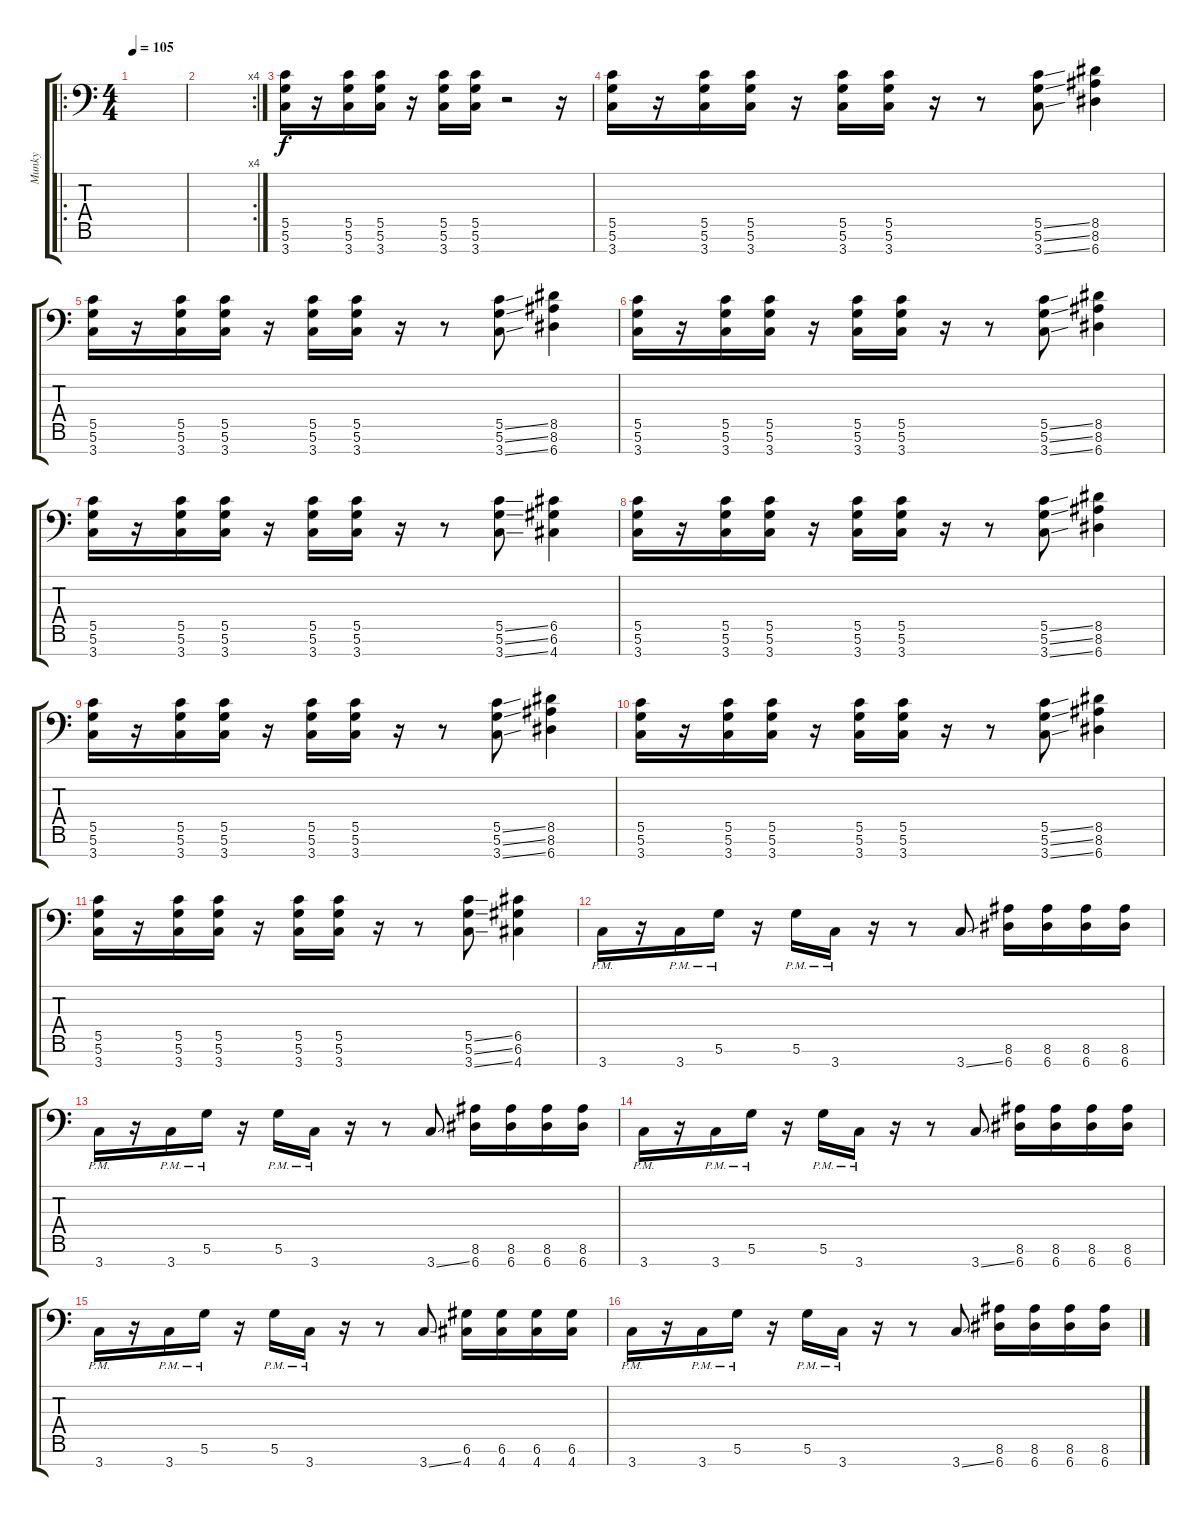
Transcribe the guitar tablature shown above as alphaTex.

\track ("Munky" "Munky") {instrument distortionguitar}
\staff {score tabs}
\tuning (D4 A3 F3 C3 G2 D2 A1) {hide}
\ro
\ts (4 4)
\tempo 105
\clef f4
\ks c
|
\rc 4
|
(5.5 5.6 3.7).16{instrument distortionguitar} r.16 (5.5 5.6 3.7).16 (5.5 5.6 3.7).16 r.16 (5.5 5.6 3.7).16 (5.5 5.6 3.7).16 r.2 r.16 |
(5.5 5.6 3.7).16{instrument distortionguitar} r.16 (5.5 5.6 3.7).16 (5.5 5.6 3.7).16 r.16 (5.5 5.6 3.7).16 (5.5 5.6 3.7).16 r.16 r.8 (5.5{ss} 5.6{ss} 3.7{ss}).8 (8.5 8.6 6.7).4 |
(5.5 5.6 3.7).16{instrument distortionguitar} r.16 (5.5 5.6 3.7).16 (5.5 5.6 3.7).16 r.16 (5.5 5.6 3.7).16 (5.5 5.6 3.7).16 r.16 r.8 (5.5{ss} 5.6{ss} 3.7{ss}).8 (8.5 8.6 6.7).4 |
(5.5 5.6 3.7).16{instrument distortionguitar} r.16 (5.5 5.6 3.7).16 (5.5 5.6 3.7).16 r.16 (5.5 5.6 3.7).16 (5.5 5.6 3.7).16 r.16 r.8 (5.5{ss} 5.6{ss} 3.7{ss}).8 (8.5 8.6 6.7).4 |
(5.5 5.6 3.7).16{instrument distortionguitar} r.16 (5.5 5.6 3.7).16 (5.5 5.6 3.7).16 r.16 (5.5 5.6 3.7).16 (5.5 5.6 3.7).16 r.16 r.8 (5.5{ss} 5.6{ss} 3.7{ss}).8 (6.5 6.6 4.7).4 |
(5.5 5.6 3.7).16{instrument distortionguitar} r.16 (5.5 5.6 3.7).16 (5.5 5.6 3.7).16 r.16 (5.5 5.6 3.7).16 (5.5 5.6 3.7).16 r.16 r.8 (5.5{ss} 5.6{ss} 3.7{ss}).8 (8.5 8.6 6.7).4 |
(5.5 5.6 3.7).16{instrument distortionguitar} r.16 (5.5 5.6 3.7).16 (5.5 5.6 3.7).16 r.16 (5.5 5.6 3.7).16 (5.5 5.6 3.7).16 r.16 r.8 (5.5{ss} 5.6{ss} 3.7{ss}).8 (8.5 8.6 6.7).4 |
(5.5 5.6 3.7).16{instrument distortionguitar} r.16 (5.5 5.6 3.7).16 (5.5 5.6 3.7).16 r.16 (5.5 5.6 3.7).16 (5.5 5.6 3.7).16 r.16 r.8 (5.5{ss} 5.6{ss} 3.7{ss}).8 (8.5 8.6 6.7).4 |
(5.5 5.6 3.7).16{instrument distortionguitar} r.16 (5.5 5.6 3.7).16 (5.5 5.6 3.7).16 r.16 (5.5 5.6 3.7).16 (5.5 5.6 3.7).16 r.16 r.8 (5.5{ss} 5.6{ss} 3.7{ss}).8 (6.5 6.6 4.7).4 |
3.7{pm}.16{instrument distortionguitar} r.16 3.7{pm}.16 5.6{pm}.16 r.16 5.6{pm}.16 3.7{pm}.16 r.16 r.8 3.7{ss}.8 (8.6 6.7).16 (8.6 6.7).16 (8.6 6.7).16 (8.6 6.7).16 |
3.7{pm}.16{instrument distortionguitar} r.16 3.7{pm}.16 5.6{pm}.16 r.16 5.6{pm}.16 3.7{pm}.16 r.16 r.8 3.7{ss}.8 (8.6 6.7).16 (8.6 6.7).16 (8.6 6.7).16 (8.6 6.7).16 |
3.7{pm}.16{instrument distortionguitar} r.16 3.7{pm}.16 5.6{pm}.16 r.16 5.6{pm}.16 3.7{pm}.16 r.16 r.8 3.7{ss}.8 (8.6 6.7).16 (8.6 6.7).16 (8.6 6.7).16 (8.6 6.7).16 |
3.7{pm}.16{instrument distortionguitar} r.16 3.7{pm}.16 5.6{pm}.16 r.16 5.6{pm}.16 3.7{pm}.16 r.16 r.8 3.7{ss}.8 (6.6 4.7).16 (6.6 4.7).16 (6.6 4.7).16 (6.6 4.7).16 |
3.7{pm}.16{instrument distortionguitar} r.16 3.7{pm}.16 5.6{pm}.16 r.16 5.6{pm}.16 3.7{pm}.16 r.16 r.8 3.7{ss}.8 (8.6 6.7).16 (8.6 6.7).16 (8.6 6.7).16 (8.6 6.7).16
